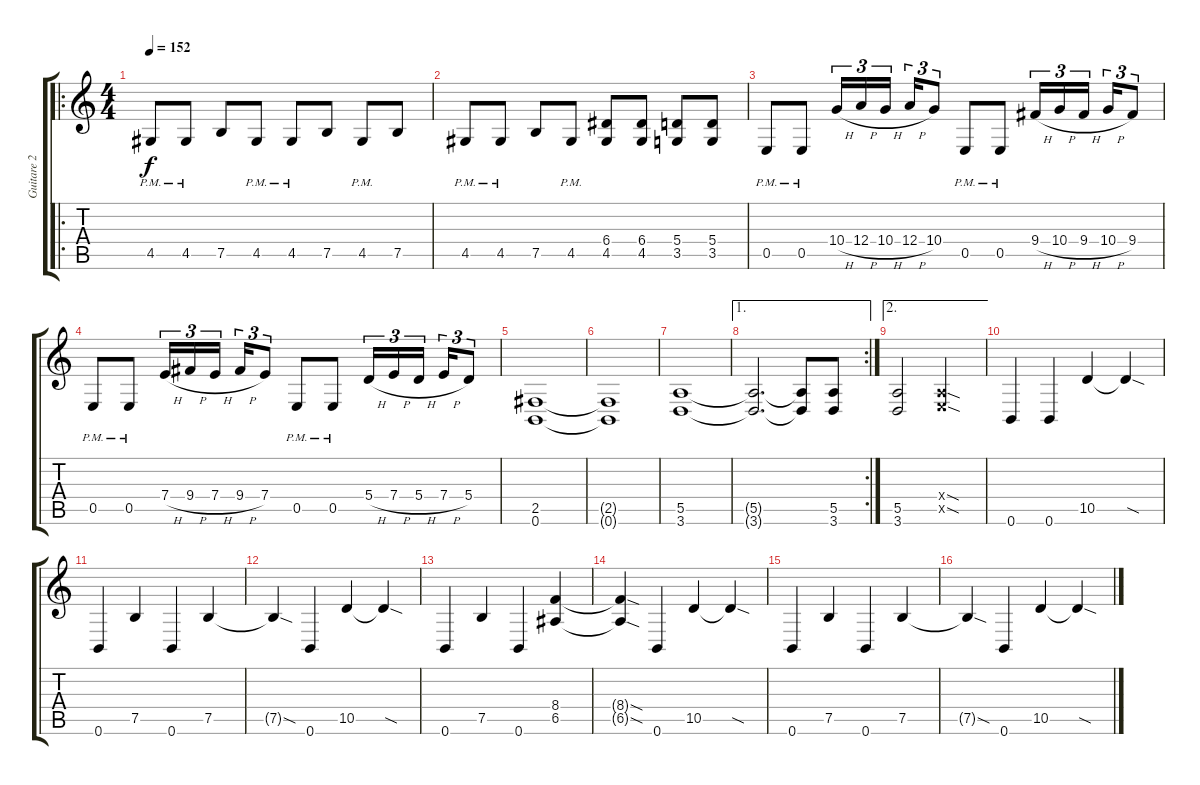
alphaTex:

\track ("Guitare 2" "Guitare 2") {instrument distortionguitar}
\staff {score tabs}
\tuning (B3 Gb3 D3 A2 E2 B1) {hide}
\ro
\ts (4 4)
\tempo 152
\clef g2
\ks c
4.5{pm}.8{dy f} 4.5{pm}.8 7.5.8 4.5{pm}.8 4.5{pm}.8 7.5.8 4.5{pm}.8 7.5.8 |
4.5{pm}.8 4.5{pm}.8 7.5.8 4.5{pm}.8 (6.4 4.5).8 (6.4 4.5).8 (5.4 3.5).8 (5.4 3.5).8 |
0.5{pm}.8 0.5{pm}.8 10.4{h}.16{tu (3 2)} 12.4{h}.16{tu (3 2)} 10.4{h}.16{tu (3 2) beam splitsecondary} 12.4{h}.16{tu (3 2)} 10.4.8{tu (3 2)} 0.5{pm}.8 0.5{pm}.8 9.4{h}.16{tu (3 2)} 10.4{h}.16{tu (3 2)} 9.4{h}.16{tu (3 2) beam splitsecondary} 10.4{h}.16{tu (3 2)} 9.4.8{tu (3 2)} |
0.5{pm}.8 0.5{pm}.8 7.4{h}.16{tu (3 2)} 9.4{h}.16{tu (3 2)} 7.4{h}.16{tu (3 2) beam splitsecondary} 9.4{h}.16{tu (3 2)} 7.4.8{tu (3 2)} 0.5{pm}.8 0.5{pm}.8 5.4{h}.16{tu (3 2)} 7.4{h}.16{tu (3 2)} 5.4{h}.16{tu (3 2) beam splitsecondary} 7.4{h}.16{tu (3 2)} 5.4.8{tu (3 2)} |
(2.5 0.6).1 |
(2.5{t} 0.6{t}).1 |
(5.5 3.6).1 |
\ae 1
\rc 2
(5.5{t} 3.6{t}).2{d} (5.5{t} 3.6{t}).8 (5.5 3.6).8 |
\ae 2
(5.5 3.6).2 (0.4{sod x} 0.5{sod x}).2 |
0.6.4 0.6.4 10.5.4 10.5{sod t}.4 |
0.6.4 7.5.4 0.6.4 7.5.4 |
7.5{sod t}.4 0.6.4 10.5.4 10.5{sod t}.4 |
0.6.4 7.5.4 0.6.4 (8.4 6.5).4 |
(8.4{sod t} 6.5{sod t}).4 0.6.4 10.5.4 10.5{sod t}.4 |
0.6.4 7.5.4 0.6.4 7.5.4 |
7.5{sod t}.4 0.6.4 10.5.4 10.5{sod t}.4
